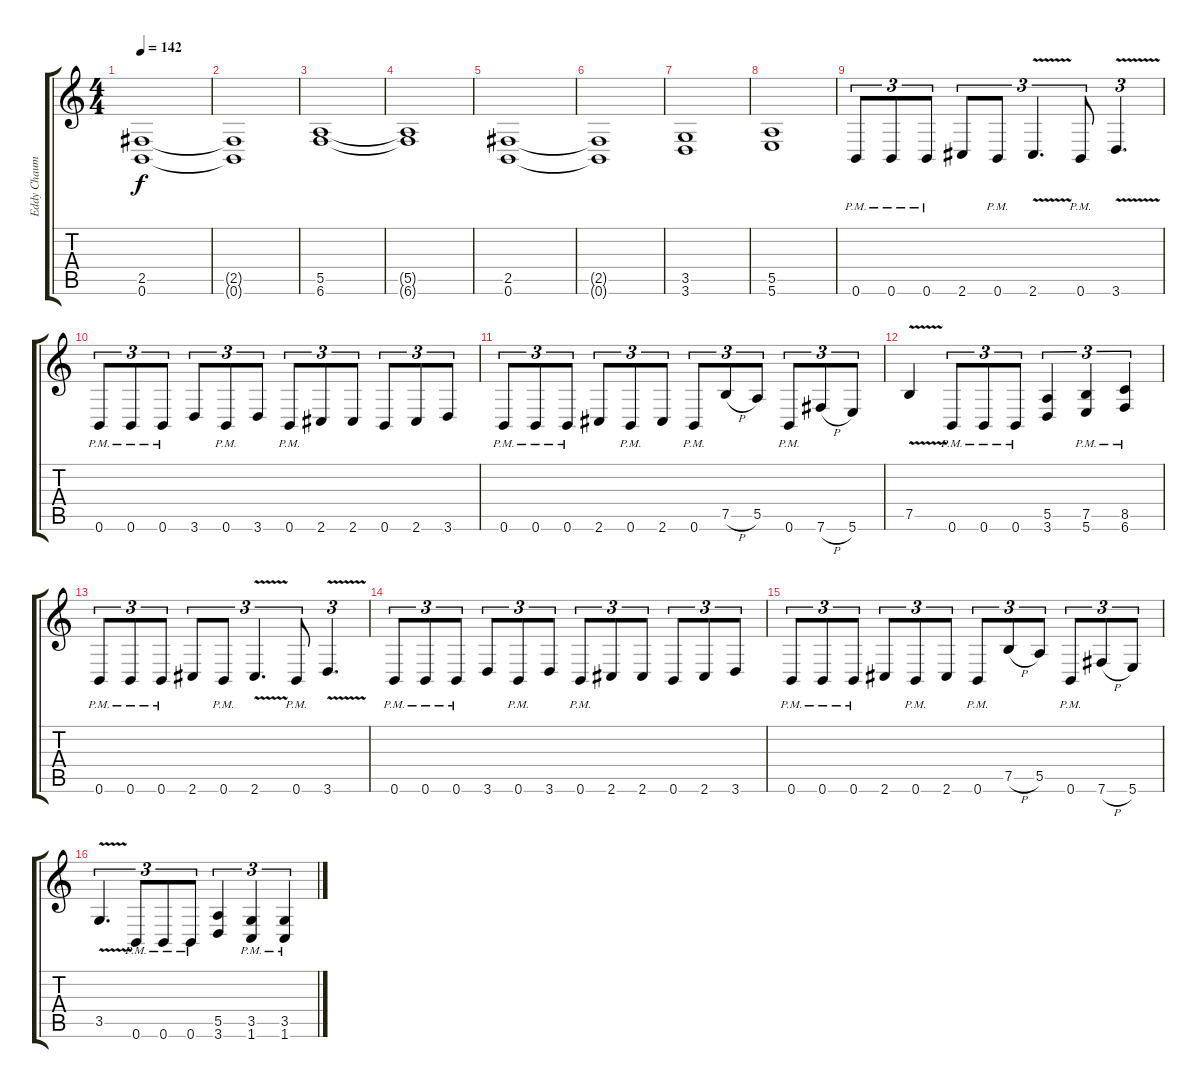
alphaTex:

\track ("Eddy Chaumulot (Rythm)" "Eddy Chaum") {instrument distortionguitar}
\staff {score tabs}
\tuning (B3 Gb3 D3 A2 E2 B1) {hide}
\ts (4 4)
\tempo 142
\clef g2
\ks c
(2.5 0.6).1{dy f} |
(2.5{t} 0.6{t}).1 |
(5.5 6.6).1 |
(5.5{t} 6.6{t}).1 |
(2.5 0.6).1 |
(2.5{t} 0.6{t}).1 |
(3.5 3.6).1 |
(5.5 5.6).1 |
0.6{pm}.8{tu (3 2)} 0.6{pm}.8{tu (3 2)} 0.6{pm}.8{tu (3 2)} 2.6.8{tu (3 2)} 0.6{pm}.8{tu (3 2)} 2.6{v}.4{d tu (3 2)} 0.6{pm}.8{tu (3 2)} 3.6{v}.4{d tu (3 2)} |
0.6{pm}.8{tu (3 2)} 0.6{pm}.8{tu (3 2)} 0.6{pm}.8{tu (3 2)} 3.6.8{tu (3 2)} 0.6{pm}.8{tu (3 2)} 3.6.8{tu (3 2)} 0.6{pm}.8{tu (3 2)} 2.6.8{tu (3 2)} 2.6.8{tu (3 2)} 0.6.8{tu (3 2)} 2.6.8{tu (3 2)} 3.6.8{tu (3 2)} |
0.6{pm}.8{tu (3 2)} 0.6{pm}.8{tu (3 2)} 0.6{pm}.8{tu (3 2)} 2.6.8{tu (3 2)} 0.6{pm}.8{tu (3 2)} 2.6.8{tu (3 2)} 0.6{pm}.8{tu (3 2)} 7.5{h}.8{tu (3 2)} 5.5.8{tu (3 2)} 0.6{pm}.8{tu (3 2)} 7.6{h}.8{tu (3 2)} 5.6.8{tu (3 2)} |
7.5{v}.4 0.6{pm}.8{tu (3 2)} 0.6{pm}.8{tu (3 2)} 0.6{pm}.8{tu (3 2)} (5.5 3.6).4{tu (3 2)} (7.5{pm} 5.6{pm}).4{tu (3 2)} (8.5{pm} 6.6{pm}).4{tu (3 2)} |
0.6{pm}.8{tu (3 2)} 0.6{pm}.8{tu (3 2)} 0.6{pm}.8{tu (3 2)} 2.6.8{tu (3 2)} 0.6{pm}.8{tu (3 2)} 2.6{v}.4{d tu (3 2)} 0.6{pm}.8{tu (3 2)} 3.6{v}.4{d tu (3 2)} |
0.6{pm}.8{tu (3 2)} 0.6{pm}.8{tu (3 2)} 0.6{pm}.8{tu (3 2)} 3.6.8{tu (3 2)} 0.6{pm}.8{tu (3 2)} 3.6.8{tu (3 2)} 0.6{pm}.8{tu (3 2)} 2.6.8{tu (3 2)} 2.6.8{tu (3 2)} 0.6.8{tu (3 2)} 2.6.8{tu (3 2)} 3.6.8{tu (3 2)} |
0.6{pm}.8{tu (3 2)} 0.6{pm}.8{tu (3 2)} 0.6{pm}.8{tu (3 2)} 2.6.8{tu (3 2)} 0.6{pm}.8{tu (3 2)} 2.6.8{tu (3 2)} 0.6{pm}.8{tu (3 2)} 7.5{h}.8{tu (3 2)} 5.5.8{tu (3 2)} 0.6{pm}.8{tu (3 2)} 7.6{h}.8{tu (3 2)} 5.6.8{tu (3 2)} |
3.5{v}.4{d tu (3 2)} 0.6{pm}.8{tu (3 2)} 0.6{pm}.8{tu (3 2)} 0.6{pm}.8{tu (3 2)} (5.5 3.6).4{tu (3 2)} (3.5{pm} 1.6{pm}).4{tu (3 2)} (3.5{pm} 1.6{pm}).4{tu (3 2)}
